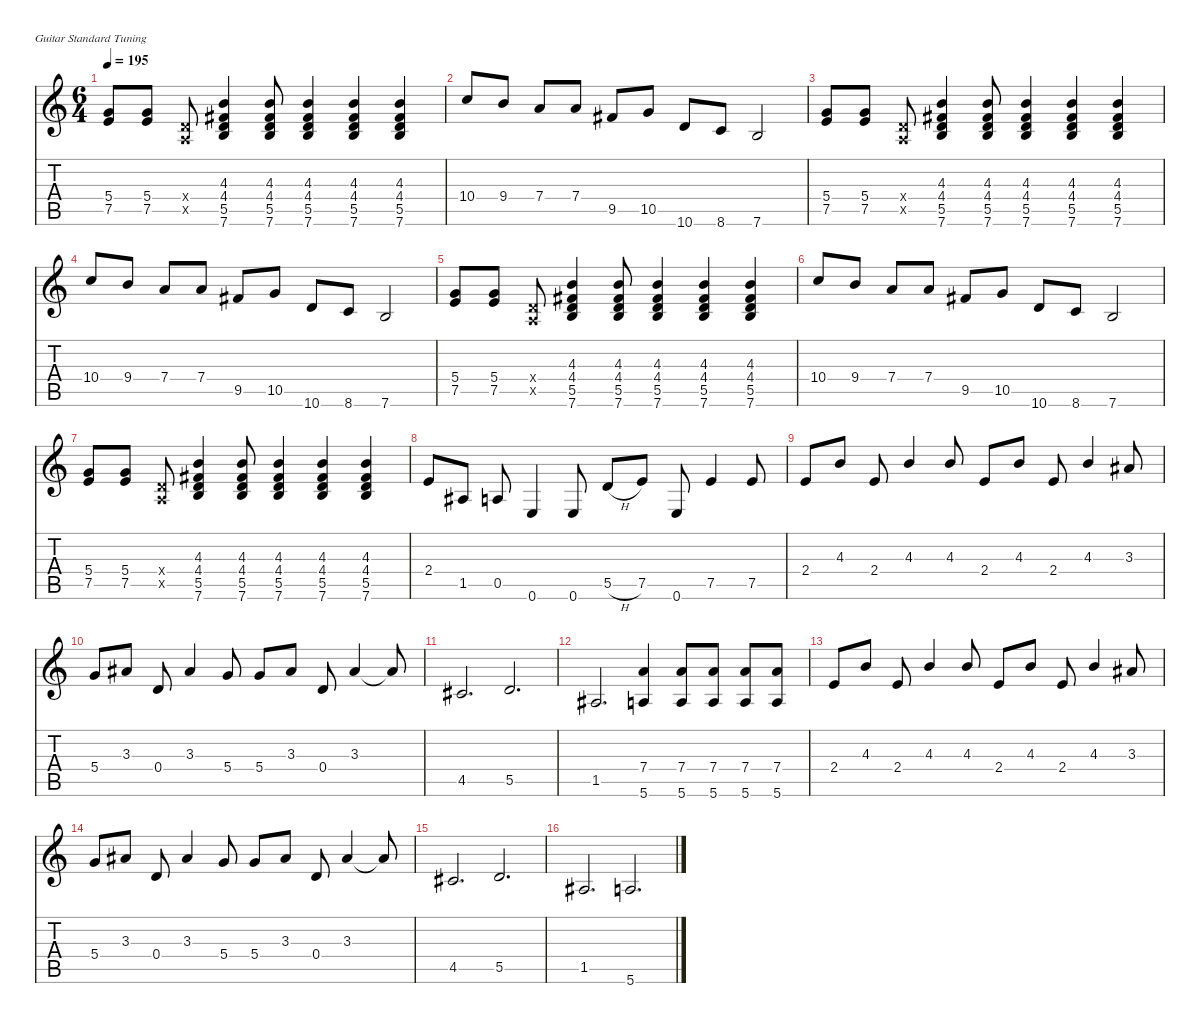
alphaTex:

\defaultSystemsLayout 4
\hideDynamics
\bracketExtendMode nobrackets
\singleTrackTrackNamePolicy hidden
\multiTrackTrackNamePolicy hidden
\firstSystemTrackNameMode fullname
\firstSystemTrackNameOrientation horizontal
\otherSystemsTrackNameOrientation horizontal
\track ("Guitar 1" "dist.guit.") {mute instrument distortionguitar}
\staff {score tabs}
\tuning (E4 B3 G3 D3 A2 E2)
\ts (6 4)
\tempo 195
\clef g2
\ks c
(5.4 7.5).8{dy f beam Up} (5.4 7.5).8{beam Up} (0.4{x} 0.5{x}).8{beam Up} (4.3 4.4{acc #} 5.5 7.6).4{beam Up} (4.3 4.4{acc #} 5.5 7.6).8{beam Up} (4.3 4.4{acc #} 5.5 7.6).4{beam Up} (4.3 4.4{acc #} 5.5 7.6).4{beam Up} (4.3 4.4{acc #} 5.5 7.6).4{beam Up} |
10.4.8{beam Up} 9.4.8{beam Up} 7.4.8{beam Up} 7.4.8{beam Up} 9.5{acc #}.8{beam Up} 10.5.8{beam Up} 10.6.8{beam Up} 8.6.8{beam Up} 7.6.2{beam Up} |
(5.4 7.5).8{beam Up} (5.4 7.5).8{beam Up} (0.4{x} 0.5{x}).8{beam Up} (4.3 4.4{acc #} 5.5 7.6).4{beam Up} (4.3 4.4{acc #} 5.5 7.6).8{beam Up} (4.3 4.4{acc #} 5.5 7.6).4{beam Up} (4.3 4.4{acc #} 5.5 7.6).4{beam Up} (4.3 4.4{acc #} 5.5 7.6).4{beam Up} |
10.4.8{beam Up} 9.4.8{beam Up} 7.4.8{beam Up} 7.4.8{beam Up} 9.5{acc #}.8{beam Up} 10.5.8{beam Up} 10.6.8{beam Up} 8.6.8{beam Up} 7.6.2{beam Up} |
(5.4 7.5).8{beam Up} (5.4 7.5).8{beam Up} (0.4{x} 0.5{x}).8{beam Up} (4.3 4.4{acc #} 5.5 7.6).4{beam Up} (4.3 4.4{acc #} 5.5 7.6).8{beam Up} (4.3 4.4{acc #} 5.5 7.6).4{beam Up} (4.3 4.4{acc #} 5.5 7.6).4{beam Up} (4.3 4.4{acc #} 5.5 7.6).4{beam Up} |
10.4.8{beam Up} 9.4.8{beam Up} 7.4.8{beam Up} 7.4.8{beam Up} 9.5{acc #}.8{beam Up} 10.5.8{beam Up} 10.6.8{beam Up} 8.6.8{beam Up} 7.6.2{beam Up} |
(5.4 7.5).8{beam Up} (5.4 7.5).8{beam Up} (0.4{x} 0.5{x}).8{beam Up} (4.3 4.4{acc #} 5.5 7.6).4{beam Up} (4.3 4.4{acc #} 5.5 7.6).8{beam Up} (4.3 4.4{acc #} 5.5 7.6).4{beam Up} (4.3 4.4{acc #} 5.5 7.6).4{beam Up} (4.3 4.4{acc #} 5.5 7.6).4{beam Up} |
2.4.8{beam Up} 1.5{acc #}.8{beam Up} 0.5.8{beam Up} 0.6.4{beam Up} 0.6.8{beam Up} 5.5{h}.8{beam Up} 7.5.8{beam Up} 0.6.8{beam Up} 7.5.4{beam Up} 7.5.8{beam Up} |
2.4.8{beam Up} 4.3.8{beam Up} 2.4.8{beam Up} 4.3.4{beam Up} 4.3.8{beam Up} 2.4.8{beam Up} 4.3.8{beam Up} 2.4.8{beam Up} 4.3.4{beam Up} 3.3{acc #}.8{beam Up} |
5.4.8{beam Up} 3.3{acc #}.8{beam Up} 0.4.8{beam Up} 3.3{acc #}.4{beam Up} 5.4.8{beam Up} 5.4.8{beam Up} 3.3{acc #}.8{beam Up} 0.4.8{beam Up} 3.3{acc #}.4{beam Up} 3.3{t acc #}.8{beam Up} |
4.5{acc #}.2{d beam Up} 5.5.2{d beam Up} |
1.5{acc #}.2{d beam Up} (7.4 5.6).4{beam Up} (7.4 5.6).8{beam Up} (7.4 5.6).8{beam Up} (7.4 5.6).8{beam Up} (7.4 5.6).8{beam Up} |
2.4.8{beam Up} 4.3.8{beam Up} 2.4.8{beam Up} 4.3.4{beam Up} 4.3.8{beam Up} 2.4.8{beam Up} 4.3.8{beam Up} 2.4.8{beam Up} 4.3.4{beam Up} 3.3{acc #}.8{beam Up} |
5.4.8{beam Up} 3.3{acc #}.8{beam Up} 0.4.8{beam Up} 3.3{acc #}.4{beam Up} 5.4.8{beam Up} 5.4.8{beam Up} 3.3{acc #}.8{beam Up} 0.4.8{beam Up} 3.3{acc #}.4{beam Up} 3.3{t acc #}.8{beam Up} |
4.5{acc #}.2{d beam Up} 5.5.2{d beam Up} |
1.5{acc #}.2{d beam Up} 5.6.2{d beam Up}
